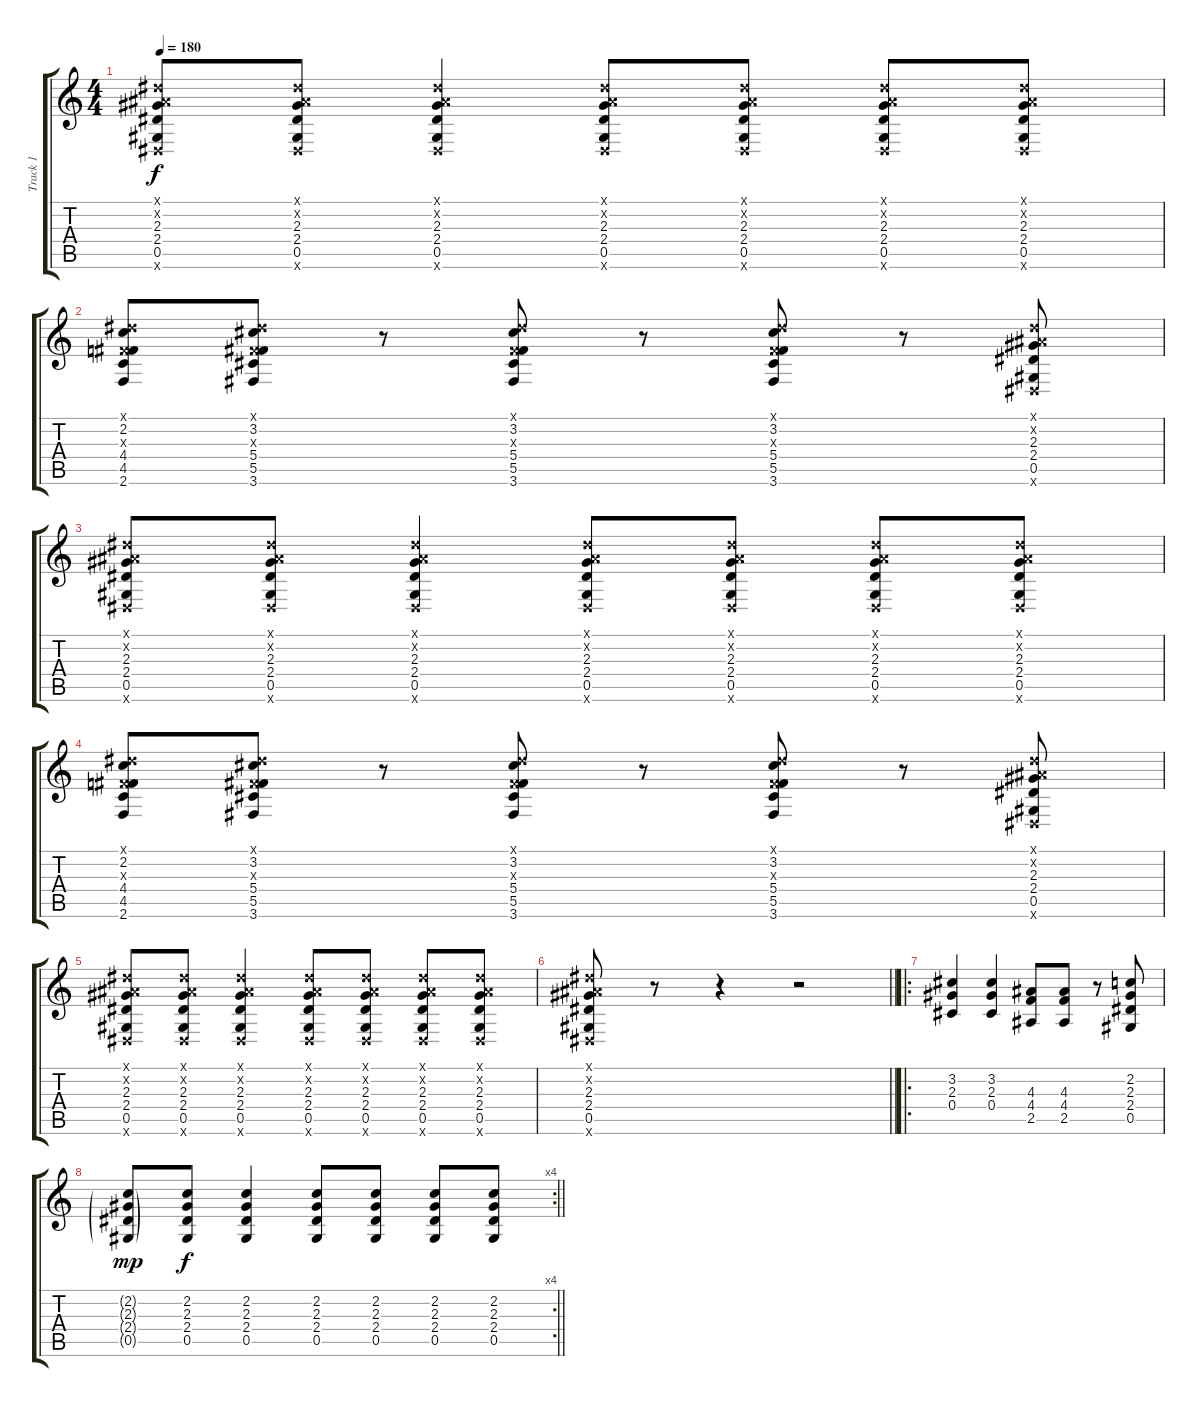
\track ("Track 1" "Track 1") {instrument distortionguitar}
\staff {score tabs}
\tuning (Eb4 Bb3 Gb3 Db3 Ab2 Eb2) {hide}
\ts (4 4)
\tempo 180
\clef g2
\ks c
(0.1{x} 0.2{x} 2.3 2.4 0.5 0.6{x}).8{dy f} (0.1{x} 0.2{x} 2.3 2.4 0.5 0.6{x}).8 (0.1{x} 0.2{x} 2.3 2.4 0.5 0.6{x}).4 (0.1{x} 0.2{x} 2.3 2.4 0.5 0.6{x}).8 (0.1{x} 0.2{x} 2.3 2.4 0.5 0.6{x}).8 (0.1{x} 0.2{x} 2.3 2.4 0.5 0.6{x}).8 (0.1{x} 0.2{x} 2.3 2.4 0.5 0.6{x}).8 |
(0.1{x} 2.2 0.3{x} 4.4 4.5 2.6).8 (0.1{x} 3.2 0.3{x} 5.4 5.5 3.6).8 r.8 (0.1{x} 3.2 0.3{x} 5.4 5.5 3.6).8 r.8 (0.1{x} 3.2 0.3{x} 5.4 5.5 3.6).8 r.8 (0.1{x} 0.2{x} 2.3 2.4 0.5 0.6{x}).8 |
(0.1{x} 0.2{x} 2.3 2.4 0.5 0.6{x}).8 (0.1{x} 0.2{x} 2.3 2.4 0.5 0.6{x}).8 (0.1{x} 0.2{x} 2.3 2.4 0.5 0.6{x}).4 (0.1{x} 0.2{x} 2.3 2.4 0.5 0.6{x}).8 (0.1{x} 0.2{x} 2.3 2.4 0.5 0.6{x}).8 (0.1{x} 0.2{x} 2.3 2.4 0.5 0.6{x}).8 (0.1{x} 0.2{x} 2.3 2.4 0.5 0.6{x}).8 |
(0.1{x} 2.2 0.3{x} 4.4 4.5 2.6).8 (0.1{x} 3.2 0.3{x} 5.4 5.5 3.6).8 r.8 (0.1{x} 3.2 0.3{x} 5.4 5.5 3.6).8 r.8 (0.1{x} 3.2 0.3{x} 5.4 5.5 3.6).8 r.8 (0.1{x} 0.2{x} 2.3 2.4 0.5 0.6{x}).8 |
(0.1{x} 0.2{x} 2.3 2.4 0.5 0.6{x}).8 (0.1{x} 0.2{x} 2.3 2.4 0.5 0.6{x}).8 (0.1{x} 0.2{x} 2.3 2.4 0.5 0.6{x}).4 (0.1{x} 0.2{x} 2.3 2.4 0.5 0.6{x}).8 (0.1{x} 0.2{x} 2.3 2.4 0.5 0.6{x}).8 (0.1{x} 0.2{x} 2.3 2.4 0.5 0.6{x}).8 (0.1{x} 0.2{x} 2.3 2.4 0.5 0.6{x}).8 |
\barLineRight lightlight
(0.1{x} 0.2{x} 2.3 2.4 0.5 0.6{x}).8 r.8 r.4 r.2 |
\ro
(3.2 2.3 0.4).4 (3.2 2.3 0.4).4 (4.3 4.4 2.5).8 (4.3 4.4 2.5).8 r.8 (2.2 2.3 2.4 0.5).8 |
\rc 4
\barLineRight lightlight
(2.2{g} 2.3{g} 2.4{g} 0.5{g}).8{dy mp} (2.2 2.3 2.4 0.5).8{dy f} (2.2 2.3 2.4 0.5).4 (2.2 2.3 2.4 0.5).8 (2.2 2.3 2.4 0.5).8 (2.2 2.3 2.4 0.5).8 (2.2 2.3 2.4 0.5).8
